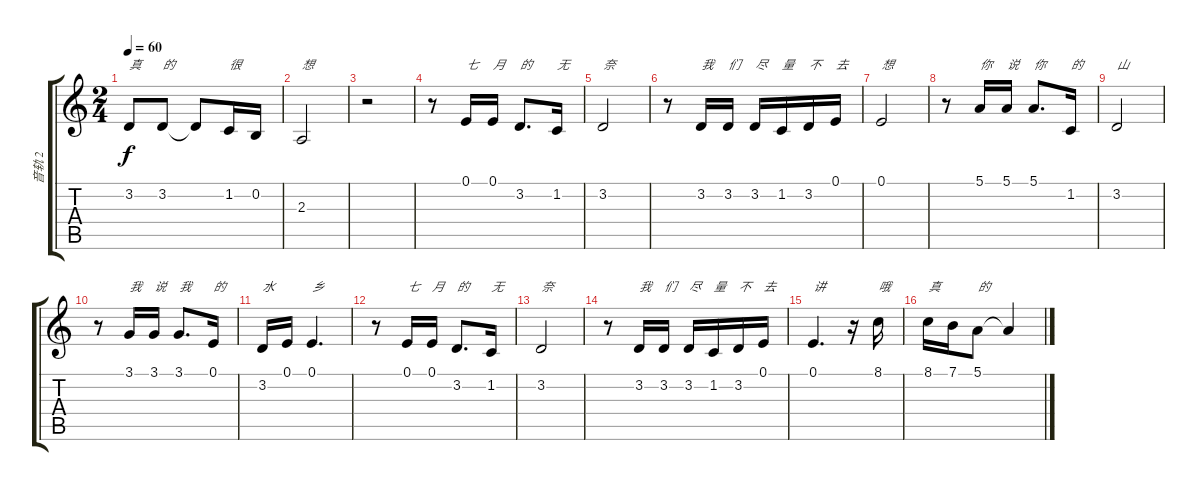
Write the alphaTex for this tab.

\track ("音轨 2" "音轨 2") {instrument bassoon}
\staff {score tabs}
\tuning (E4 B3 G3 D3 A2 E2) {hide}
\ts (2 4)
\tempo 60
\clef g2
\ks c
3.2.8{txt "真" dy f} 3.2.8{txt "的"} 3.2{t}.8 1.2.16{txt "很"} 0.2.16 |
2.3.2{txt "想"} |
r.2 |
r.8 0.1.16{txt "七"} 0.1.16{txt "月"} 3.2.8{d txt "的"} 1.2.16{txt "无"} |
3.2.2{txt "奈"} |
r.8 3.2.16{txt "我"} 3.2.16{txt "们"} 3.2.16{txt "尽"} 1.2.16{txt "量"} 3.2.16{txt "不"} 0.1.16{txt "去"} |
0.1.2{txt "想"} |
r.8 5.1.16{txt "你"} 5.1.16{txt "说"} 5.1.8{d txt "你"} 1.2.16{txt "的"} |
3.2.2{txt "山"} |
r.8 3.1.16{txt "我"} 3.1.16{txt "说"} 3.1.8{d txt "我"} 0.1.16{txt "的"} |
3.2.16{txt "水"} 0.1.16 0.1.4{d txt "乡"} |
r.8 0.1.16{txt "七"} 0.1.16{txt "月"} 3.2.8{d txt "的"} 1.2.16{txt "无"} |
3.2.2{txt "奈"} |
r.8 3.2.16{txt "我"} 3.2.16{txt "们"} 3.2.16{txt "尽"} 1.2.16{txt "量"} 3.2.16{txt "不"} 0.1.16{txt "去"} |
0.1.4{d txt "讲"} r.16 8.1.16{txt "哦"} |
8.1.16{txt "真"} 7.1.16 5.1.8{txt "的"} 5.1{t}.4
